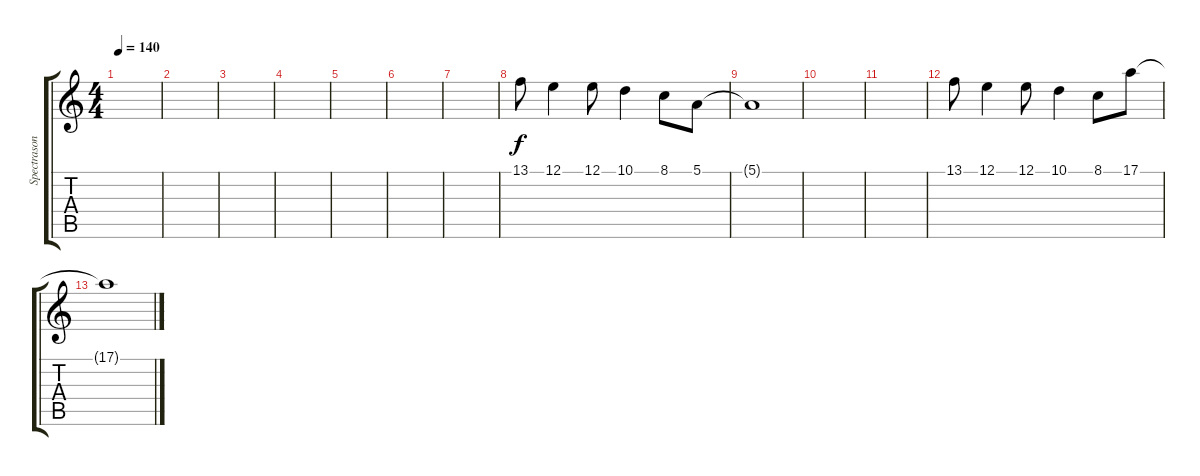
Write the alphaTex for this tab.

\track ("Spectrasonics Omnisphere" "Spectrason") {instrument synthstrings2}
\staff {score tabs}
\tuning (E4 B3 G3 D3 A2 E2) {hide}
\ts (4 4)
\tempo 140
\clef g2
\ks c
|
|
|
|
|
|
|
13.1.8 12.1.4 12.1.8 10.1.4 8.1.8 5.1.8 |
5.1{t}.1 |
|
|
13.1.8 12.1.4 12.1.8 10.1.4 8.1.8 17.1.8 |
17.1{t}.1
